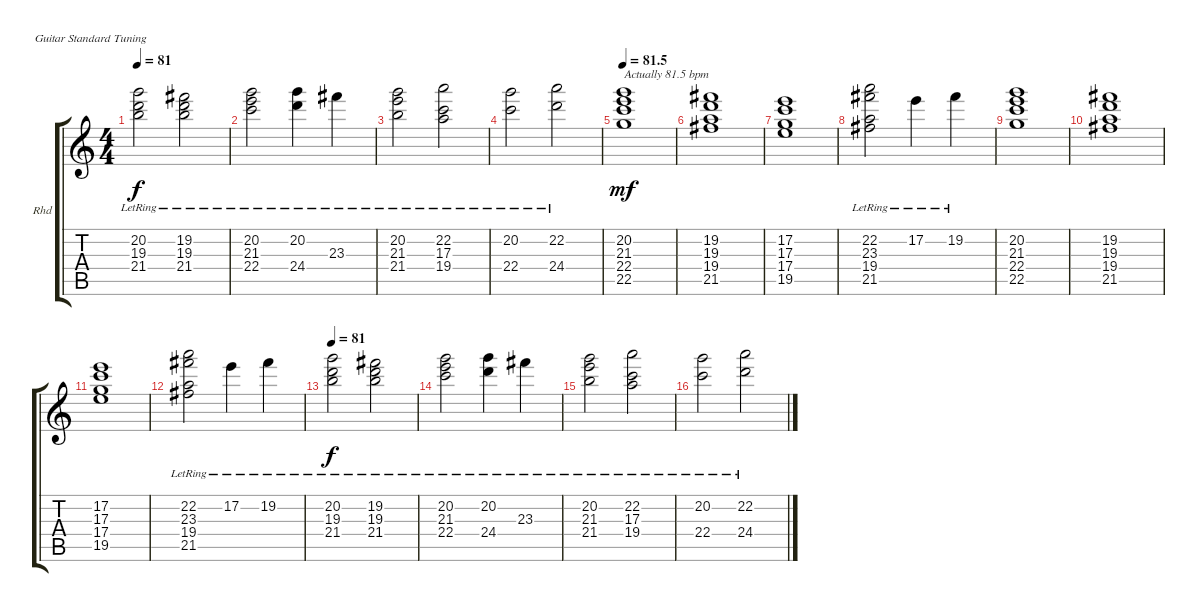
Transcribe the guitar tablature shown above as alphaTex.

\defaultSystemsLayout 4
\bracketExtendMode groupsimilarinstruments
\firstSystemTrackNameOrientation horizontal
\otherSystemsTrackNameOrientation horizontal
\track ("Rhodes" "Rhd") {instrument acousticguitarnylon}
\staff {score tabs}
\tuning (E4 B3 G3 D3 A2 E2)
\ts (4 4)
\tempo 81
\clef g2
\ks c
(21.4{lr} 19.3{lr} 20.2{lr}).2{dy f} (19.2{lr} 19.3{lr} 21.4{lr}).2 |
(22.4{lr} 20.2{lr} 21.3{lr}).2 (20.2{lr} 24.4{lr}).4 23.3{lr}.4 |
(20.2{lr} 21.3{lr} 21.4{lr}).2 (22.2{lr} 17.3{lr} 19.4{lr}).2 |
(22.4{lr} 20.2{lr}).2 (22.2{lr} 24.4{lr}).2 |
\tempo
81.5 (20.2 21.3 22.4 22.5).1{txt "Actually 81.5 bpm" dy mf} |
(21.5 19.4 19.3 19.2).1 |
(17.2 17.3 17.4 19.5).1 |
(21.5{lr} 19.4{lr} 23.3{lr} 22.2{lr}).2 17.2{lr}.4 19.2{lr}.4 |
(20.2 21.3 22.4 22.5).1 |
(21.5 19.4 19.3 19.2).1 |
(17.2 17.3 17.4 19.5).1 |
(21.5{lr} 19.4{lr} 23.3{lr} 22.2{lr}).2 17.2{lr}.4 19.2{lr}.4 |
\tempo 81
(21.4{lr} 19.3{lr} 20.2{lr}).2{dy f} (19.2{lr} 19.3{lr} 21.4{lr}).2 |
(22.4{lr} 20.2{lr} 21.3{lr}).2 (20.2{lr} 24.4{lr}).4 23.3{lr}.4 |
(20.2{lr} 21.3{lr} 21.4{lr}).2 (22.2{lr} 17.3{lr} 19.4{lr}).2 |
(22.4{lr} 20.2{lr}).2 (22.2{lr} 24.4{lr}).2
